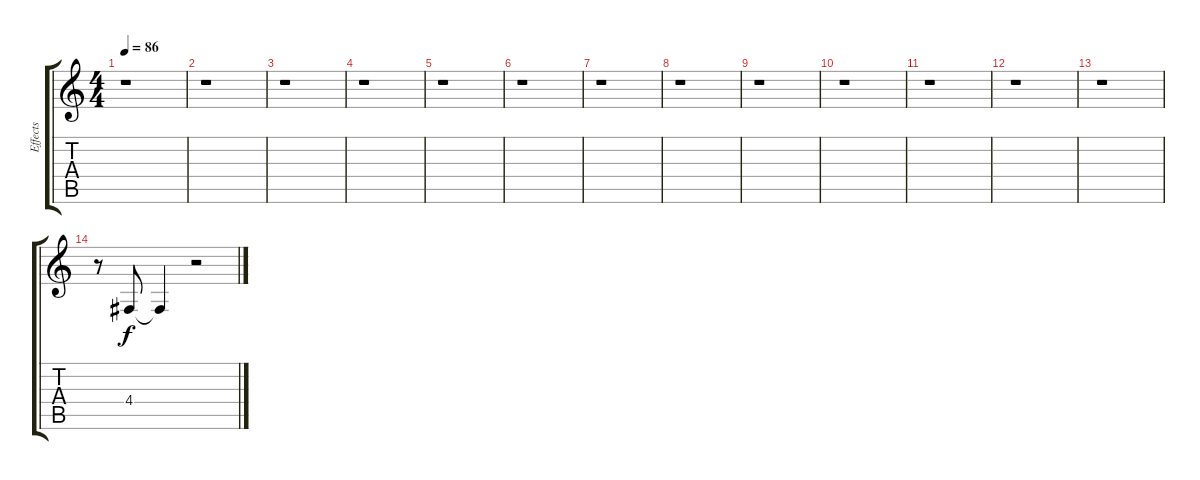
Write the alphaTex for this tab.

\track ("Effects" "Effects") {instrument birdtweet}
\staff {score tabs}
\tuning (E4 B3 G3 D3 A2 E2) {hide}
\ts (4 4)
\tempo 86
\clef g2
\ks c
r.1{dy f} |
r.1 |
r.1 |
r.1 |
r.1 |
r.1 |
r.1 |
r.1 |
r.1 |
r.1 |
r.1 |
r.1 |
r.1 |
r.8 4.4.8 4.4{t}.4 r.2
